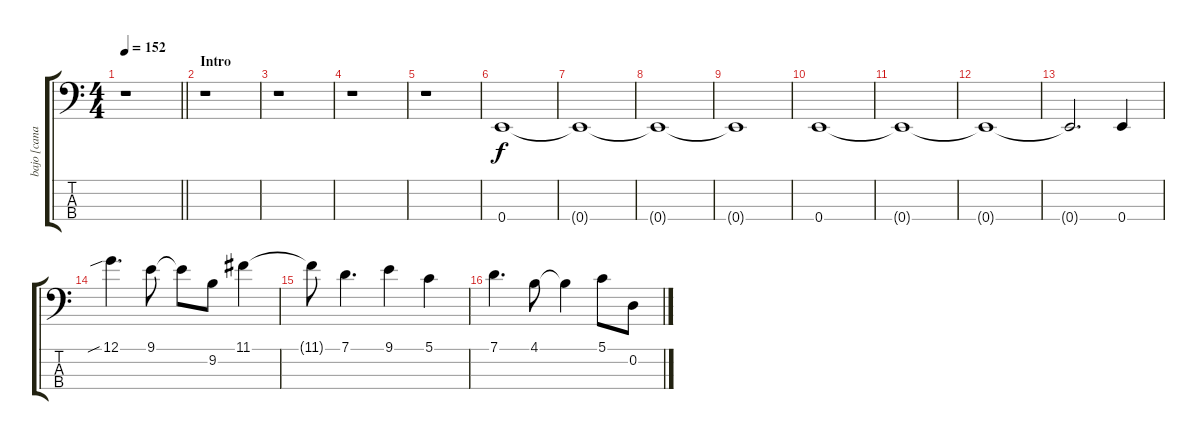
\track ("bajo [canal izquierdo]" "bajo [cana") {instrument electricbassfinger}
\staff {score tabs}
\tuning (G2 D2 A1 E1) {hide}
\ts (4 4)
\tempo 152
\clef f4
\barLineRight lightlight
\ks c
r.1{dy f instrument electricbassfinger} |
\section ("" "Intro")
r.1 |
r.1 |
r.1 |
r.1 |
0.4.1 |
0.4{t}.1 |
0.4{t}.1 |
0.4{t}.1 |
0.4.1 |
0.4{t}.1 |
0.4{t}.1 |
0.4{t}.2{d} 0.4.4 |
12.1{sib}.4{d} 9.1.8 9.1{t}.8 9.2.8 11.1.4 |
11.1{t}.8 7.1.4{d} 9.1.4 5.1.4 |
7.1.4{d} 4.1.8 4.1{t}.4 5.1.8 0.2.8
